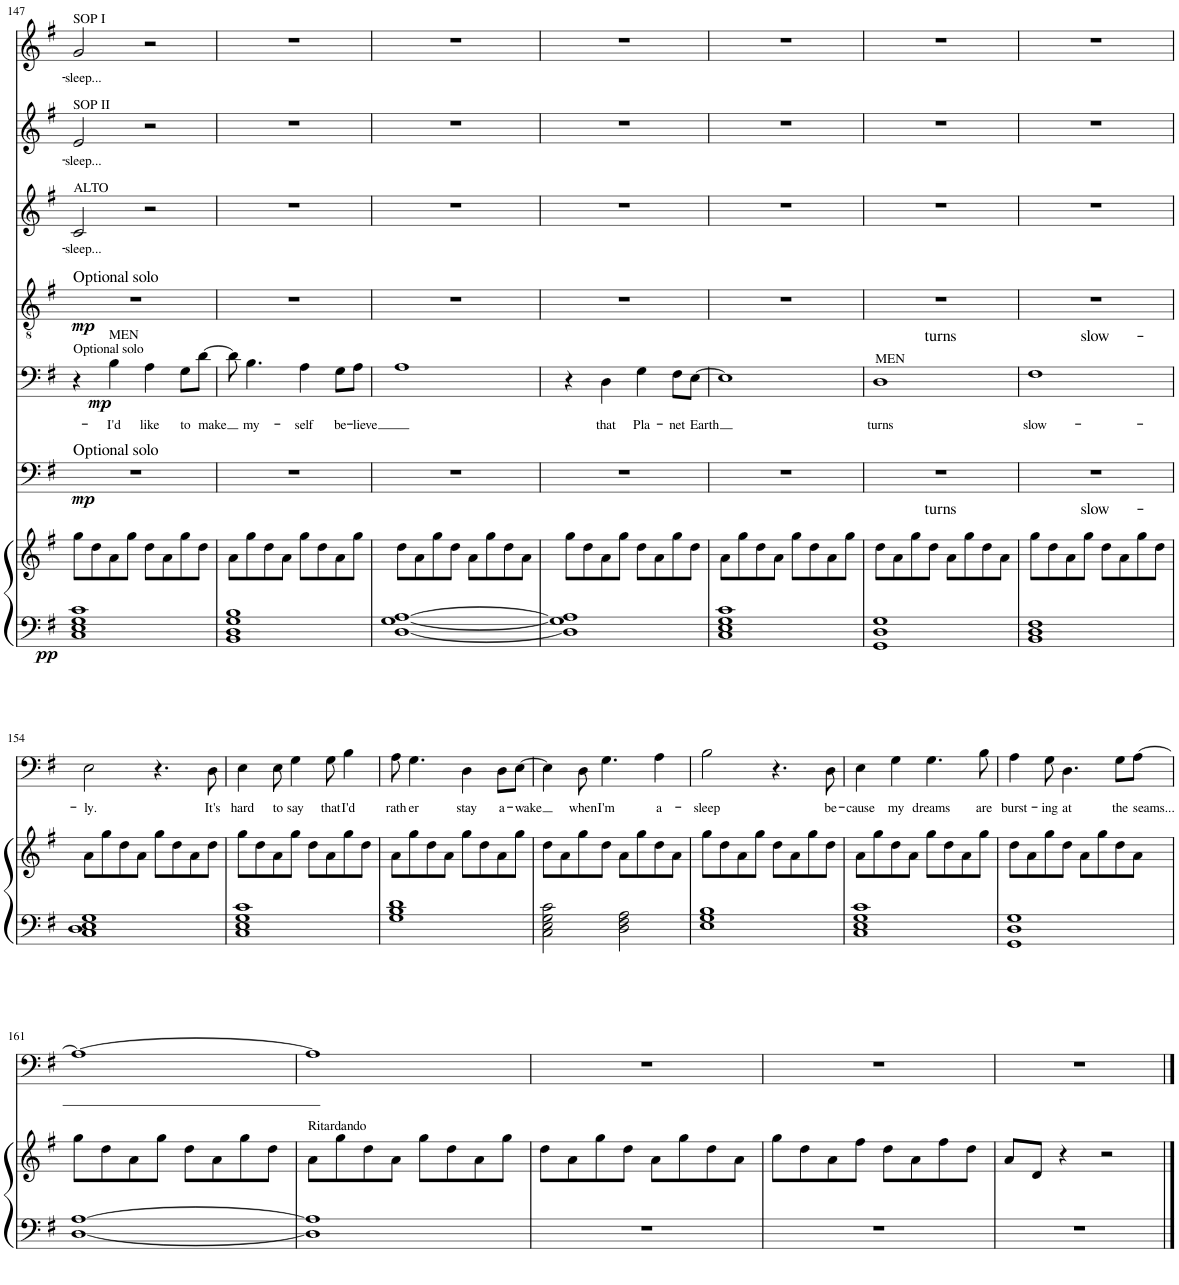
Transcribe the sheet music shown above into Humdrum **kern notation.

**kern	**kern	**dynam	**kern	**text	**dynam	**kern	**text	**kern	**text	**kern	**text
*part5	*part5	*part5	*part4	*part4	*part4	*part3	*part3	*part2	*part2	*part1	*part1
*staff6	*staff5	*staff5/6	*staff4	*staff4	*staff4	*staff3	*staff3	*staff2	*staff2	*staff1	*staff1
*I"Piano	*	*	*I"Men	*	*	*I"Alto / Alto I	*	*I"Soprano II	*	*I"Soprano / Soprano I	*
*I'Pno	*	*	*	*	*	*	*	*	*	*	*
!!LO:PB:g=z
*clefF4	*clefG2	*	*clefF4	*	*	*clefG2	*	*clefG2	*	*clefG2	*
*k[f#]	*k[f#]	*	*k[f#]	*	*	*k[f#]	*	*k[f#]	*	*k[f#]	*
*M4/4	*M4/4	*	*M4/4	*	*	*M4/4	*	*M4/4	*	*M4/4	*
=147	=147	=147	=147	=147	=147	=147	=147	=147	=147	=147	=147
!	!	!	!	!	!	!	!	!	!	!LO:TX:a:t=SOP I	!
!	!	!	!	!	!	!	!	!LO:TX:a:t=SOP II	!	!	!
!	!	!	!	!	!	!LO:TX:a:t=ALTO	!	!	!	!	!
!	!	!	!LO:TX:a:t=Optional solo	!	!	!	!	!	!	!	!
!	!	!LO:DY:b=2	!	!	!LO:DY:b	!	!LO:LY:b	!	!LO:LY:b	!	!LO:LY:b
1C 1E 1G 1c	8gg\L	pp	4r	.	mp	2c/	-sleep...	2e/	-sleep...	2g/	-sleep...
.	8dd\	.	.	.	.	.	.	.	.	.	.
!	!	!	!LO:TX:a:t=MEN	!	!	!	!	!	!	!	!
!	!	!	!	!LO:LY:b	!	!	!	!	!	!	!
.	8a\	.	4B\	I'd	.	.	.	.	.	.	.
.	8gg\J	.	.	.	.	.	.	.	.	.	.
!	!	!	!	!LO:LY:b	!	!	!	!	!	!	!
.	8dd\L	.	4A\	like	.	2r	.	2r	.	2r	.
.	8a\	.	.	.	.	.	.	.	.	.	.
!	!	!	!	!LO:LY:b	!	!	!	!	!	!	!
.	8gg\	.	8G\L	to	.	.	.	.	.	.	.
!	!	!	!	!LO:LY:b	!	!	!	!	!	!	!
.	8dd\J	.	[8d\J	make	.	.	.	.	.	.	.
=148	=148	=148	=148	=148	=148	=148	=148	=148	=148	=148	=148
1BB 1D 1G 1B	8a\L	.	8d\]	.	.	1r	.	1r	.	1r	.
!	!	!	!	!LO:LY:b	!	!	!	!	!	!	!
.	8gg\	.	4.B\	my-	.	.	.	.	.	.	.
.	8dd\	.	.	.	.	.	.	.	.	.	.
.	8a\J	.	.	.	.	.	.	.	.	.	.
!	!	!	!	!LO:LY:b	!	!	!	!	!	!	!
.	8gg\L	.	4A\	-self	.	.	.	.	.	.	.
.	8dd\	.	.	.	.	.	.	.	.	.	.
!	!	!	!	!LO:LY:b	!	!	!	!	!	!	!
.	8a\	.	8G\L	be-	.	.	.	.	.	.	.
!	!	!	!	!LO:LY:b	!	!	!	!	!	!	!
.	8gg\J	.	8A\J	-lieve	.	.	.	.	.	.	.
=149	=149	=149	=149	=149	=149	=149	=149	=149	=149	=149	=149
[1D [1G [1A	8dd\L	.	1A	.	.	1r	.	1r	.	1r	.
.	8a\	.	.	.	.	.	.	.	.	.	.
.	8gg\	.	.	.	.	.	.	.	.	.	.
.	8dd\J	.	.	.	.	.	.	.	.	.	.
.	8a\L	.	.	.	.	.	.	.	.	.	.
.	8gg\	.	.	.	.	.	.	.	.	.	.
.	8dd\	.	.	.	.	.	.	.	.	.	.
.	8a\J	.	.	.	.	.	.	.	.	.	.
=150	=150	=150	=150	=150	=150	=150	=150	=150	=150	=150	=150
1D] 1G] 1A]	8gg\L	.	4r	.	.	1r	.	1r	.	1r	.
.	8dd\	.	.	.	.	.	.	.	.	.	.
!	!	!	!	!LO:LY:b	!	!	!	!	!	!	!
.	8a\	.	4D\	that	.	.	.	.	.	.	.
.	8gg\J	.	.	.	.	.	.	.	.	.	.
!	!	!	!	!LO:LY:b	!	!	!	!	!	!	!
.	8dd\L	.	4G\	Pla-	.	.	.	.	.	.	.
.	8a\	.	.	.	.	.	.	.	.	.	.
!	!	!	!	!LO:LY:b	!	!	!	!	!	!	!
.	8gg\	.	8F#\L	-net	.	.	.	.	.	.	.
!	!	!	!	!LO:LY:b	!	!	!	!	!	!	!
.	8dd\J	.	[8E\J	Earth	.	.	.	.	.	.	.
=151	=151	=151	=151	=151	=151	=151	=151	=151	=151	=151	=151
1C 1E 1G 1c	8a\L	.	1E]	.	.	1r	.	1r	.	1r	.
.	8gg\	.	.	.	.	.	.	.	.	.	.
.	8dd\	.	.	.	.	.	.	.	.	.	.
.	8a\J	.	.	.	.	.	.	.	.	.	.
.	8gg\L	.	.	.	.	.	.	.	.	.	.
.	8dd\	.	.	.	.	.	.	.	.	.	.
.	8a\	.	.	.	.	.	.	.	.	.	.
.	8gg\J	.	.	.	.	.	.	.	.	.	.
=152	=152	=152	=152	=152	=152	=152	=152	=152	=152	=152	=152
!	!	!	!LO:TX:a:t=MEN	!	!	!	!	!	!	!	!
!	!	!	!	!LO:LY:b	!	!	!	!	!	!	!
1GG 1D 1G	8dd\L	.	1D	turns	.	1r	.	1r	.	1r	.
.	8a\	.	.	.	.	.	.	.	.	.	.
.	8gg\	.	.	.	.	.	.	.	.	.	.
.	8dd\J	.	.	.	.	.	.	.	.	.	.
.	8a\L	.	.	.	.	.	.	.	.	.	.
.	8gg\	.	.	.	.	.	.	.	.	.	.
.	8dd\	.	.	.	.	.	.	.	.	.	.
.	8a\J	.	.	.	.	.	.	.	.	.	.
=153	=153	=153	=153	=153	=153	=153	=153	=153	=153	=153	=153
!	!	!	!	!LO:LY:b	!	!	!	!	!	!	!
1BB 1D 1F#	8gg\L	.	1F#	slow-	.	1r	.	1r	.	1r	.
.	8dd\	.	.	.	.	.	.	.	.	.	.
.	8a\	.	.	.	.	.	.	.	.	.	.
.	8gg\J	.	.	.	.	.	.	.	.	.	.
.	8dd\L	.	.	.	.	.	.	.	.	.	.
.	8a\	.	.	.	.	.	.	.	.	.	.
.	8gg\	.	.	.	.	.	.	.	.	.	.
.	8dd\J	.	.	.	.	.	.	.	.	.	.
!!LO:LB:g=z
=154	=154	=154	=154	=154	=154	=154	=154	=154	=154	=154	=154
!	!	!	!	!LO:LY:b	!	!	!	!	!	!	!
1C 1D 1E 1G	8a\L	.	2E\	-ly.	.	1r	.	1r	.	1r	.
.	8gg\	.	.	.	.	.	.	.	.	.	.
.	8dd\	.	.	.	.	.	.	.	.	.	.
.	8a\J	.	.	.	.	.	.	.	.	.	.
.	8gg\L	.	4.r	.	.	.	.	.	.	.	.
.	8dd\	.	.	.	.	.	.	.	.	.	.
.	8a\	.	.	.	.	.	.	.	.	.	.
!	!	!	!	!LO:LY:b	!	!	!	!	!	!	!
.	8dd\J	.	8D\	It's	.	.	.	.	.	.	.
=155	=155	=155	=155	=155	=155	=155	=155	=155	=155	=155	=155
!	!	!	!	!LO:LY:b	!	!	!	!	!	!	!
1C 1E 1G 1c	8gg\L	.	4E\	hard	.	1r	.	1r	.	1r	.
.	8dd\	.	.	.	.	.	.	.	.	.	.
!	!	!	!	!LO:LY:b	!	!	!	!	!	!	!
.	8a\	.	8E\	to	.	.	.	.	.	.	.
!	!	!	!	!LO:LY:b	!	!	!	!	!	!	!
.	8gg\J	.	4G\	say	.	.	.	.	.	.	.
.	8dd\L	.	.	.	.	.	.	.	.	.	.
!	!	!	!	!LO:LY:b	!	!	!	!	!	!	!
.	8a\	.	8G\	that	.	.	.	.	.	.	.
!	!	!	!	!LO:LY:b	!	!	!	!	!	!	!
.	8gg\	.	4B\	I'd	.	.	.	.	.	.	.
.	8dd\J	.	.	.	.	.	.	.	.	.	.
=156	=156	=156	=156	=156	=156	=156	=156	=156	=156	=156	=156
!	!	!	!	!LO:LY:b	!	!	!	!	!	!	!
1G 1B 1d	8a\L	.	8A\	rath-	.	1r	.	1r	.	1r	.
!	!	!	!	!LO:LY:b	!	!	!	!	!	!	!
.	8gg\	.	4.G\	-er	.	.	.	.	.	.	.
.	8dd\	.	.	.	.	.	.	.	.	.	.
.	8a\J	.	.	.	.	.	.	.	.	.	.
!	!	!	!	!LO:LY:b	!	!	!	!	!	!	!
.	8gg\L	.	4D\	stay	.	.	.	.	.	.	.
.	8dd\	.	.	.	.	.	.	.	.	.	.
!	!	!	!	!LO:LY:b	!	!	!	!	!	!	!
.	8a\	.	8D\L	a-	.	.	.	.	.	.	.
!	!	!	!	!LO:LY:b	!	!	!	!	!	!	!
.	8gg\J	.	[8E\J	-wake	.	.	.	.	.	.	.
=157	=157	=157	=157	=157	=157	=157	=157	=157	=157	=157	=157
2C\ 2E\ 2G\ 2c\	8dd\L	.	4E\]	.	.	1r	.	1r	.	1r	.
.	8a\	.	.	.	.	.	.	.	.	.	.
!	!	!	!	!LO:LY:b	!	!	!	!	!	!	!
.	8gg\	.	8D\	when	.	.	.	.	.	.	.
!	!	!	!	!LO:LY:b	!	!	!	!	!	!	!
.	8dd\J	.	4.G\	I'm	.	.	.	.	.	.	.
2D\ 2F#\ 2A\	8a\L	.	.	.	.	.	.	.	.	.	.
.	8gg\	.	.	.	.	.	.	.	.	.	.
!	!	!	!	!LO:LY:b	!	!	!	!	!	!	!
.	8dd\	.	4A\	a-	.	.	.	.	.	.	.
.	8a\J	.	.	.	.	.	.	.	.	.	.
=158	=158	=158	=158	=158	=158	=158	=158	=158	=158	=158	=158
!	!	!	!	!LO:LY:b	!	!	!	!	!	!	!
1E 1G 1B	8gg\L	.	2B\	-sleep	.	1r	.	1r	.	1r	.
.	8dd\	.	.	.	.	.	.	.	.	.	.
.	8a\	.	.	.	.	.	.	.	.	.	.
.	8gg\J	.	.	.	.	.	.	.	.	.	.
.	8dd\L	.	4.r	.	.	.	.	.	.	.	.
.	8a\	.	.	.	.	.	.	.	.	.	.
.	8gg\	.	.	.	.	.	.	.	.	.	.
!	!	!	!	!LO:LY:b	!	!	!	!	!	!	!
.	8dd\J	.	8D\	be-	.	.	.	.	.	.	.
=159	=159	=159	=159	=159	=159	=159	=159	=159	=159	=159	=159
!	!	!	!	!LO:LY:b	!	!	!	!	!	!	!
1C 1E 1G 1c	8a\L	.	4E\	-cause	.	1r	.	1r	.	1r	.
.	8gg\	.	.	.	.	.	.	.	.	.	.
!	!	!	!	!LO:LY:b	!	!	!	!	!	!	!
.	8dd\	.	4G\	my	.	.	.	.	.	.	.
.	8a\J	.	.	.	.	.	.	.	.	.	.
!	!	!	!	!LO:LY:b	!	!	!	!	!	!	!
.	8gg\L	.	4.G\	dreams	.	.	.	.	.	.	.
.	8dd\	.	.	.	.	.	.	.	.	.	.
.	8a\	.	.	.	.	.	.	.	.	.	.
!	!	!	!	!LO:LY:b	!	!	!	!	!	!	!
.	8gg\J	.	8B\	are	.	.	.	.	.	.	.
=160	=160	=160	=160	=160	=160	=160	=160	=160	=160	=160	=160
!	!	!	!	!LO:LY:b	!	!	!	!	!	!	!
1GG 1D 1G	8dd\L	.	4A\	burst-	.	1r	.	1r	.	1r	.
.	8a\	.	.	.	.	.	.	.	.	.	.
!	!	!	!	!LO:LY:b	!	!	!	!	!	!	!
.	8gg\	.	8G\	-ing	.	.	.	.	.	.	.
!	!	!	!	!LO:LY:b	!	!	!	!	!	!	!
.	8dd\J	.	4.D\	at	.	.	.	.	.	.	.
.	8a\L	.	.	.	.	.	.	.	.	.	.
.	8gg\	.	.	.	.	.	.	.	.	.	.
!	!	!	!	!LO:LY:b	!	!	!	!	!	!	!
.	8dd\	.	8G\L	the	.	.	.	.	.	.	.
!	!	!	!	!LO:LY:b	!	!	!	!	!	!	!
.	8a\J	.	[8A\J	seams...	.	.	.	.	.	.	.
!!LO:LB:g=z
=161	=161	=161	=161	=161	=161	=161	=161	=161	=161	=161	=161
[1D [1A	8gg\L	.	1A_	.	.	1r	.	1r	.	1r	.
.	8dd\	.	.	.	.	.	.	.	.	.	.
.	8a\	.	.	.	.	.	.	.	.	.	.
.	8gg\J	.	.	.	.	.	.	.	.	.	.
.	8dd\L	.	.	.	.	.	.	.	.	.	.
.	8a\	.	.	.	.	.	.	.	.	.	.
.	8gg\	.	.	.	.	.	.	.	.	.	.
.	8dd\J	.	.	.	.	.	.	.	.	.	.
=162	=162	=162	=162	=162	=162	=162	=162	=162	=162	=162	=162
!	!LO:TX:a:t=Ritardando	!	!	!	!	!	!	!	!	!	!
1D] 1A]	8a\L	.	1A]	.	.	1r	.	1r	.	1r	.
.	8gg\	.	.	.	.	.	.	.	.	.	.
.	8dd\	.	.	.	.	.	.	.	.	.	.
.	8a\J	.	.	.	.	.	.	.	.	.	.
.	8gg\L	.	.	.	.	.	.	.	.	.	.
.	8dd\	.	.	.	.	.	.	.	.	.	.
.	8a\	.	.	.	.	.	.	.	.	.	.
.	8gg\J	.	.	.	.	.	.	.	.	.	.
=163	=163	=163	=163	=163	=163	=163	=163	=163	=163	=163	=163
1r	8dd\L	.	1r	.	.	1r	.	1r	.	1r	.
.	8a\	.	.	.	.	.	.	.	.	.	.
.	8gg\	.	.	.	.	.	.	.	.	.	.
.	8dd\J	.	.	.	.	.	.	.	.	.	.
.	8a\L	.	.	.	.	.	.	.	.	.	.
.	8gg\	.	.	.	.	.	.	.	.	.	.
.	8dd\	.	.	.	.	.	.	.	.	.	.
.	8a\J	.	.	.	.	.	.	.	.	.	.
=164	=164	=164	=164	=164	=164	=164	=164	=164	=164	=164	=164
1r	8gg\L	.	1r	.	.	1r	.	1r	.	1r	.
.	8dd\	.	.	.	.	.	.	.	.	.	.
.	8a\	.	.	.	.	.	.	.	.	.	.
.	8ff#\J	.	.	.	.	.	.	.	.	.	.
.	8dd\L	.	.	.	.	.	.	.	.	.	.
.	8a\	.	.	.	.	.	.	.	.	.	.
.	8ff#\	.	.	.	.	.	.	.	.	.	.
.	8dd\J	.	.	.	.	.	.	.	.	.	.
=165	=165	=165	=165	=165	=165	=165	=165	=165	=165	=165	=165
1r	8a/L	.	1r	.	.	1r	.	1r	.	1r	.
.	8d/J	.	.	.	.	.	.	.	.	.	.
.	4r	.	.	.	.	.	.	.	.	.	.
.	2r	.	.	.	.	.	.	.	.	.	.
==	==	==	==	==	==	==	==	==	==	==	==
*-	*-	*-	*-	*-	*-	*-	*-	*-	*-	*-	*-
